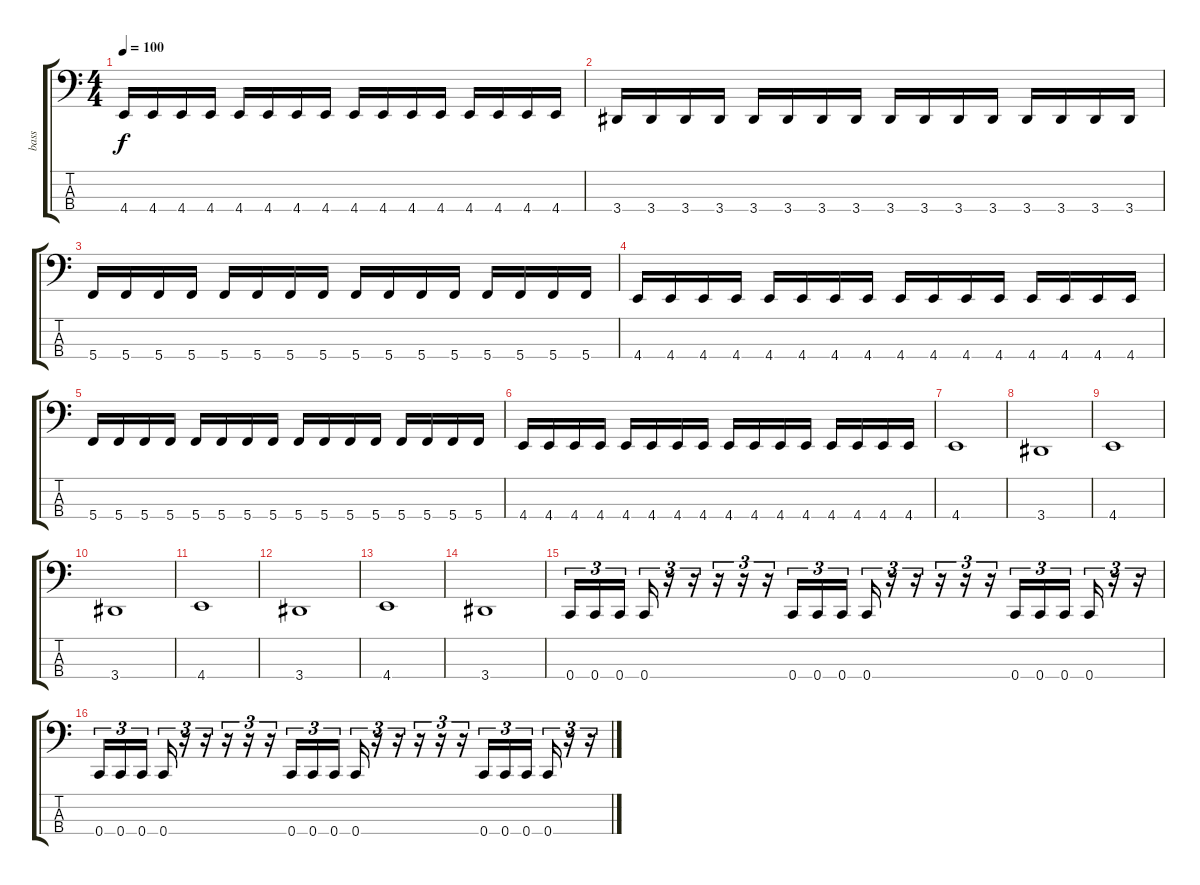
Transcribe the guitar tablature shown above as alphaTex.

\track ("bass" "bass") {instrument electricbasspick}
\staff {score tabs}
\tuning (F2 C2 G1 C1) {hide}
\ts (4 4)
\tempo 100
\clef f4
\ks c
4.4.16{dy f} 4.4.16 4.4.16 4.4.16 4.4.16 4.4.16 4.4.16 4.4.16 4.4.16 4.4.16 4.4.16 4.4.16 4.4.16 4.4.16 4.4.16 4.4.16 |
3.4.16 3.4.16 3.4.16 3.4.16 3.4.16 3.4.16 3.4.16 3.4.16 3.4.16 3.4.16 3.4.16 3.4.16 3.4.16 3.4.16 3.4.16 3.4.16 |
5.4.16 5.4.16 5.4.16 5.4.16 5.4.16 5.4.16 5.4.16 5.4.16 5.4.16 5.4.16 5.4.16 5.4.16 5.4.16 5.4.16 5.4.16 5.4.16 |
4.4.16 4.4.16 4.4.16 4.4.16 4.4.16 4.4.16 4.4.16 4.4.16 4.4.16 4.4.16 4.4.16 4.4.16 4.4.16 4.4.16 4.4.16 4.4.16 |
5.4.16 5.4.16 5.4.16 5.4.16 5.4.16 5.4.16 5.4.16 5.4.16 5.4.16 5.4.16 5.4.16 5.4.16 5.4.16 5.4.16 5.4.16 5.4.16 |
4.4.16 4.4.16 4.4.16 4.4.16 4.4.16 4.4.16 4.4.16 4.4.16 4.4.16 4.4.16 4.4.16 4.4.16 4.4.16 4.4.16 4.4.16 4.4.16 |
4.4.1 |
3.4.1 |
4.4.1 |
3.4.1 |
4.4.1 |
3.4.1 |
4.4.1 |
3.4.1 |
0.4.16{tu (3 2)} 0.4.16{tu (3 2)} 0.4.16{tu (3 2)} 0.4.16{tu (3 2)} r.16{tu (3 2)} r.16{tu (3 2)} r.16{tu (3 2)} r.16{tu (3 2)} r.16{tu (3 2)} 0.4.16{tu (3 2)} 0.4.16{tu (3 2)} 0.4.16{tu (3 2)} 0.4.16{tu (3 2)} r.16{tu (3 2)} r.16{tu (3 2)} r.16{tu (3 2)} r.16{tu (3 2)} r.16{tu (3 2)} 0.4.16{tu (3 2)} 0.4.16{tu (3 2)} 0.4.16{tu (3 2)} 0.4.16{tu (3 2)} r.16{tu (3 2)} r.16{tu (3 2)} |
0.4.16{tu (3 2)} 0.4.16{tu (3 2)} 0.4.16{tu (3 2)} 0.4.16{tu (3 2)} r.16{tu (3 2)} r.16{tu (3 2)} r.16{tu (3 2)} r.16{tu (3 2)} r.16{tu (3 2)} 0.4.16{tu (3 2)} 0.4.16{tu (3 2)} 0.4.16{tu (3 2)} 0.4.16{tu (3 2)} r.16{tu (3 2)} r.16{tu (3 2)} r.16{tu (3 2)} r.16{tu (3 2)} r.16{tu (3 2)} 0.4.16{tu (3 2)} 0.4.16{tu (3 2)} 0.4.16{tu (3 2)} 0.4.16{tu (3 2)} r.16{tu (3 2)} r.16{tu (3 2)}
